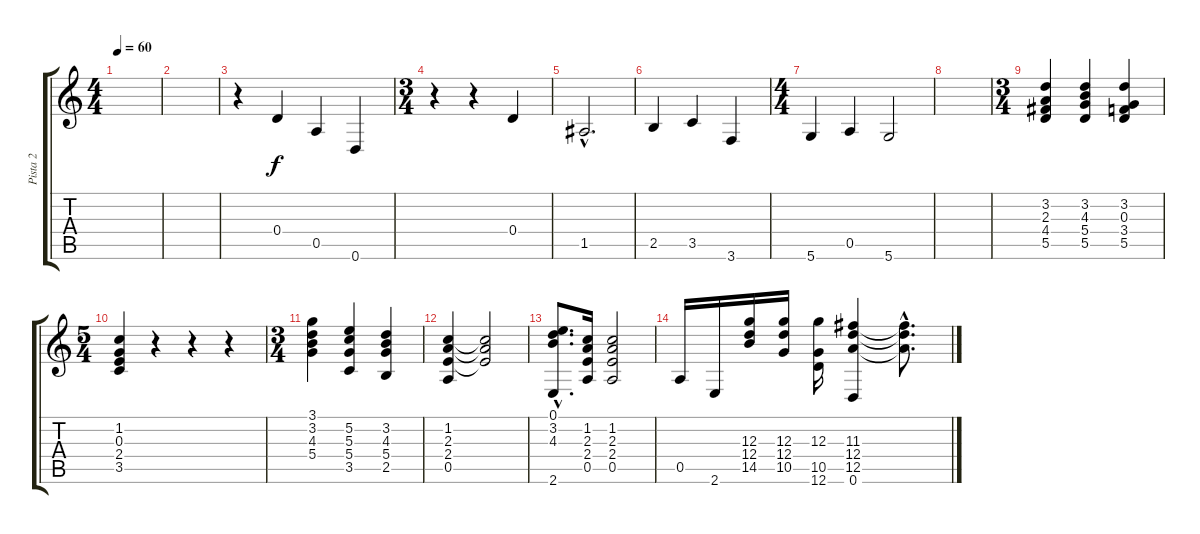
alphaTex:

\track ("Pista 2" "Pista 2") {instrument overdrivenguitar}
\staff {score tabs}
\tuning (E4 B3 G3 D3 A2 D2) {hide}
\ts (4 4)
\tempo 60
\clef g2
\ks c
|
|
r.4 0.4.4 0.5.4 0.6.4 |
\ts (3 4)
r.4 r.4 0.4.4 |
1.5{hac}.2{d} |
2.5.4 3.5.4 3.6.4 |
\ts (4 4)
5.6.4 0.5.4 5.6.2 |
|
\ts (3 4)
(3.2 2.3 4.4 5.5).4 (3.2 4.3 5.4 5.5).4 (3.2 0.3 3.4 5.5).4 |
\ts (5 4)
(1.2 0.3 2.4 3.5).4 r.4 r.4 r.4 |
\ts (3 4)
(3.1 3.2 4.3 5.4).4 (5.2 5.3 5.4 3.5).4 (3.2 4.3 5.4 2.5).4 |
(1.2 2.3 2.4 0.5).4 (1.2{t} 2.3{t} 2.4{t}).2 |
(0.1{hac} 3.2{hac} 4.3{hac} 2.6{hac}).8{d} (1.2 2.3 2.4 0.5).16 (1.2 2.3 2.4 0.5).2 |
0.5.16 2.6.16 (12.3 12.4 14.5).16 (12.3 12.4 10.5).16 (12.3 10.5 12.6).16 (11.3 12.4 12.5 0.6).4 (11.3{hac t} 12.4{hac t} 12.5{hac t}).8{d}
